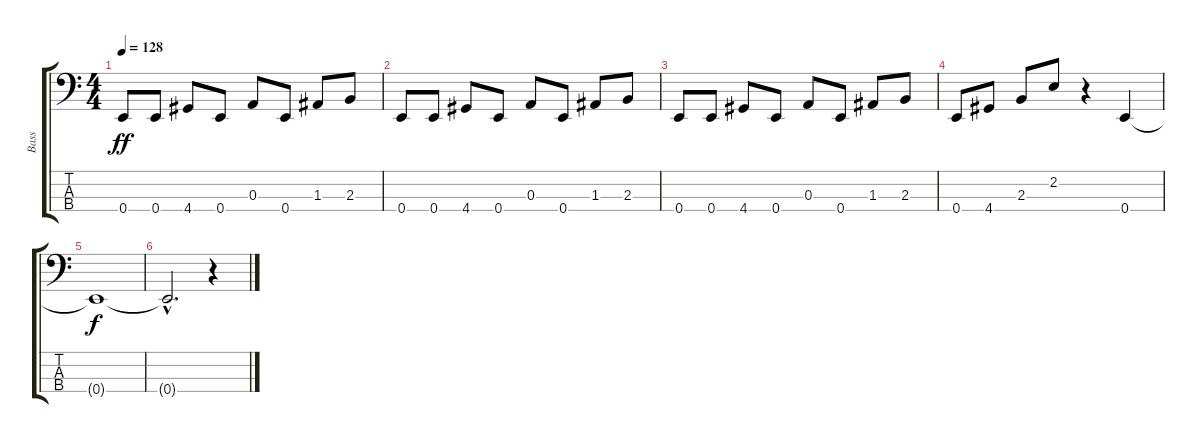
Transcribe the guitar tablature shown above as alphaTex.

\track ("Bass" "Bass") {instrument electricbassfinger}
\staff {score tabs}
\tuning (G2 D2 A1 E1) {hide}
\ts (4 4)
\tempo 128
\clef f4
\ks c
0.4.8{dy ff} 0.4.8 4.4.8 0.4.8 0.3.8 0.4.8 1.3.8 2.3.8 |
0.4.8 0.4.8 4.4.8 0.4.8 0.3.8 0.4.8 1.3.8 2.3.8 |
0.4.8 0.4.8 4.4.8 0.4.8 0.3.8 0.4.8 1.3.8 2.3.8 |
0.4.8 4.4.8 2.3.8 2.2.8 r.4 0.4.4 |
0.4{t}.1{dy f} |
0.4{hac t}.2{d} r.4
